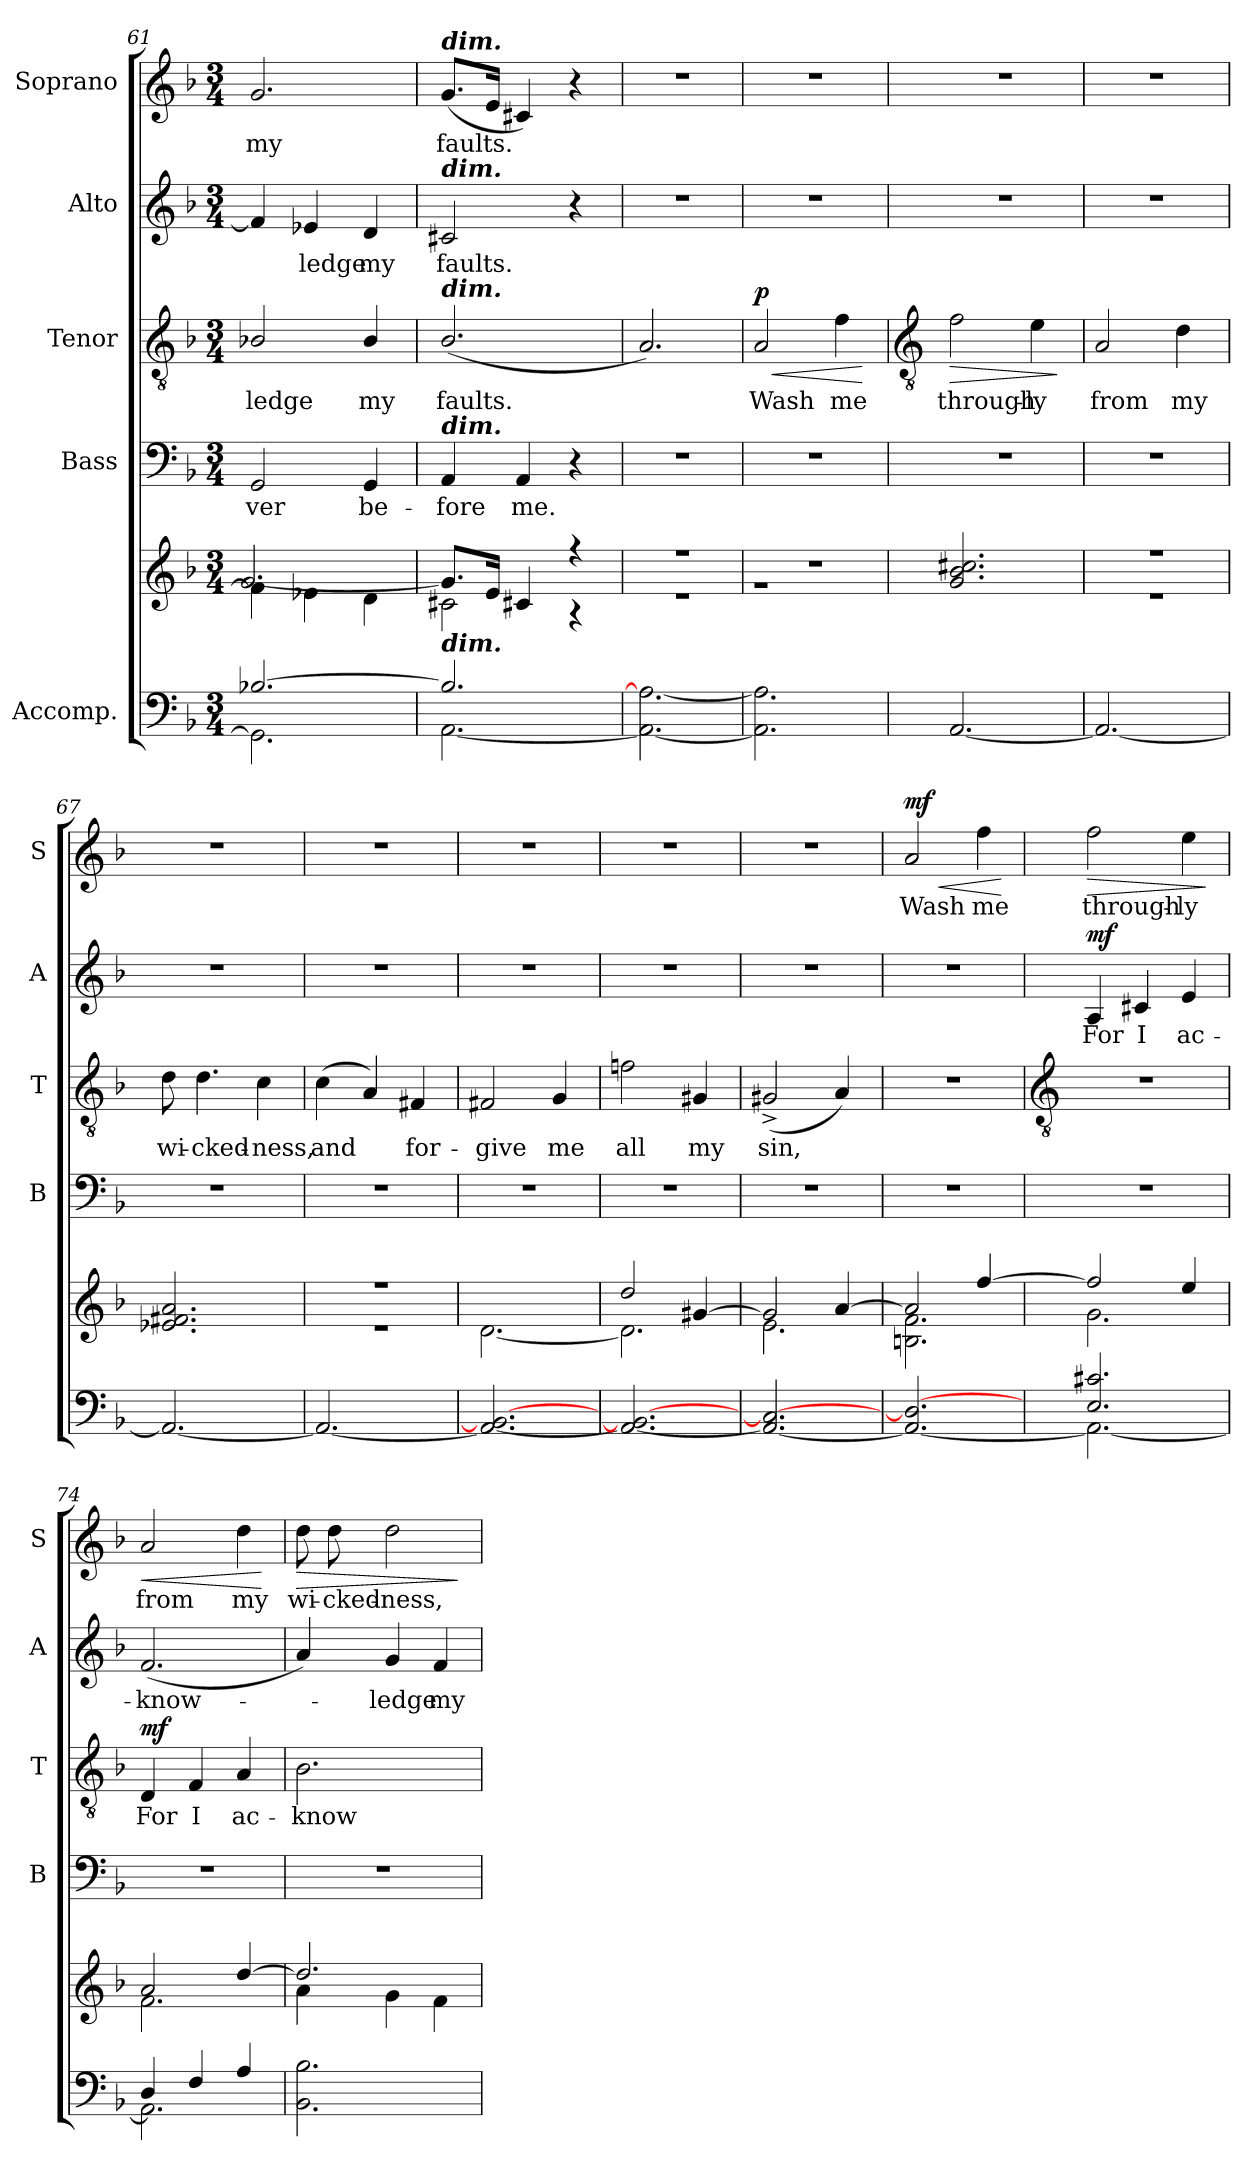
**kern	**kern	**kern	**text	**kern	**text	**dynam	**kern	**text	**dynam	**kern	**text	**dynam
*part5	*part5	*part4	*part4	*part3	*part3	*part3	*part2	*part2	*part2	*part1	*part1	*part1
*staff6	*staff5	*staff4	*staff4	*staff3	*staff3	*staff3	*staff2	*staff2	*staff2	*staff1	*staff1	*staff1
*I"Accomp.	*	*I"Bass	*	*I"Tenor	*	*	*I"Alto	*	*	*I"Soprano	*	*
*	*	*I'B	*	*I'T	*	*	*I'A	*	*	*I'S	*	*
*clefF4	*clefG2	*clefF4	*	*clefGv2	*	*	*clefG2	*	*	*clefG2	*	*
*k[b-]	*k[b-]	*k[b-]	*	*k[b-]	*	*	*k[b-]	*	*	*k[b-]	*	*
*F:	*F:	*F:	*	*F:	*	*	*F:	*	*	*F:	*	*
*M3/4	*M3/4	*M3/4	*	*M3/4	*	*	*M3/4	*	*	*M3/4	*	*
=61	=61	=61	=61	=61	=61	=61	=61	=61	=61	=61	=61	=61
*^	*^	*	*	*	*	*	*	*	*	*	*	*
!	!	!	!	!	!LO:LY:b	!	!LO:LY:b	!	!	!	!	!	!LO:LY:b	!
[2.B-X/	2.GG\]	4f\]	[2.g/	2GG	-ver	2B-X/	-ledge	.	4f]	.	.	2.g	my	.
!	!	!	!	!	!	!	!	!	!	!LO:LY:b	!	!	!	!
.	.	4e-X\	.	.	.	.	.	.	4e-X	ledge	.	.	.	.
!	!	!	!	!	!LO:LY:b	!	!LO:LY:b	!	!	!LO:LY:b	!	!	!	!
.	.	4d\	.	4GG	be-	4B-/	my	.	4d	my	.	.	.	.
=62	=62	=62	=62	=62	=62	=62	=62	=62	=62	=62	=62	=62	=62	=62
!	!	!	!	!	!	!	!	!	!	!	!	!LO:TX:a:Bi:t=dim.	!	!
!	!	!	!	!	!	!	!	!	!LO:TX:a:Bi:t=dim.	!	!	!	!	!
!	!	!	!	!	!	!LO:TX:a:Bi:t=dim.	!	!	!	!	!	!	!	!
!	!	!	!	!LO:TX:a:Bi:t=dim.	!	!	!	!	!	!	!	!	!	!
!LO:TX:a:Bi:t=dim.	!	!	!	!	!	!	!	!	!	!	!	!	!	!
!	!	!	!	!	!LO:LY:b	!	!LO:LY:b	!	!	!LO:LY:b	!	!	!LO:LY:b	!
2.B-/]	[2.AA\	2c#X\	8.g/L]	4AA	-fore	(<2.B-/	faults.	.	2c#X	faults.	.	(<8.gL	faults.	.
.	.	.	16e/J	.	.	.	.	.	.	.	.	16eJ	.	.
!	!	!	!	!	!LO:LY:b	!	!	!	!	!	!	!	!	!
.	.	.	4c#X/	4AA	me.	.	.	.	.	.	.	4c#X)	.	.
.	.	4r	4r	4r	.	.	.	.	4r	.	.	4r	.	.
=63	=63	=63	=63	=63	=63	=63	=63	=63	=63	=63	=63	=63	=63	=63
!	!	!LO:N:vis=1	!LO:N:vis=1	!LO:N:vis=1	!	!	!	!	!LO:N:vis=1	!	!	!LO:N:vis=1	!	!
2.ryy	2.AA\_ 2.A\_	2.r	2.r	2.r	.	2.A)	.	.	2.r	.	.	2.r	.	.
=64	=64	=64	=64	=64	=64	=64	=64	=64	=64	=64	=64	=64	=64	=64
!	!	!LO:N:vis=1	!LO:N:vis=1	!LO:N:vis=1	!	!	!LO:LY:b	!LO:HP:b	!LO:N:vis=1	!	!	!LO:N:vis=1	!	!
!	!	!	!	!	!	!	!	!LO:DY:n=1:b	!	!	!	!	!	!
2.ryy	2.AA\] 2.A\]	2.r	2.r	2.r	.	2A	Wash	< p	2.r	.	.	2.r	.	.
!	!	!	!	!	!	!	!LO:LY:b	!	!	!	!	!	!	!
.	.	.	.	.	.	4f	me	.	.	.	.	.	.	.
*v	*v	*	*	*	*	*	*	*	*	*	*	*	*	*
*	*v	*v	*	*	*	*	*	*	*	*	*	*	*
.	.	.	.	.	.	[	.	.	.	.	.	.
!!LO:LB:g=z
=65	=65	=65	=65	=65	=65	=65	=65	=65	=65	=65	=65	=65
*	*	*	*	*clefGv2	*	*	*	*	*	*	*	*
*	*^	*	*	*	*	*	*	*	*	*	*	*
!	!	!LO:N:vis=1	!LO:N:vis=1	!	!	!LO:LY:b	!LO:HP:b	!LO:N:vis=1	!	!	!LO:N:vis=1	!	!
[2.AA/	2.g/ 2.b-/ 2.cc#X/	2.ryy	2.r	.	2f	through-	>	2.r	.	.	2.r	.	.
!	!	!	!	!	!	!LO:LY:b	!	!	!	!	!	!	!
.	.	.	.	.	4e	-ly	.	.	.	.	.	.	.
*	*v	*v	*	*	*	*	*	*	*	*	*	*	*
.	.	.	.	.	.	]	.	.	.	.	.	.
=66	=66	=66	=66	=66	=66	=66	=66	=66	=66	=66	=66	=66
*	*^	*	*	*	*	*	*	*	*	*	*	*
!	!LO:N:vis=1	!LO:N:vis=1	!LO:N:vis=1	!	!	!LO:LY:b	!	!LO:N:vis=1	!	!	!LO:N:vis=1	!	!
2.AA/_	2.r	2.r	2.r	.	2A	from	.	2.r	.	.	2.r	.	.
!	!	!	!	!	!	!LO:LY:b	!	!	!	!	!	!	!
.	.	.	.	.	4d	my	.	.	.	.	.	.	.
=67	=67	=67	=67	=67	=67	=67	=67	=67	=67	=67	=67	=67	=67
!	!	!LO:N:vis=1	!LO:N:vis=1	!	!	!LO:LY:b	!	!LO:N:vis=1	!	!	!LO:N:vis=1	!	!
2.AA/_	2.e-X/ 2.f#X/ 2.a/	2.ryy	2.r	.	8d	wi-	.	2.r	.	.	2.r	.	.
!	!	!	!	!	!	!LO:LY:b	!	!	!	!	!	!	!
.	.	.	.	.	4.d	-cked-	.	.	.	.	.	.	.
!	!	!	!	!	!	!LO:LY:b	!	!	!	!	!	!	!
.	.	.	.	.	4c	-ness,	.	.	.	.	.	.	.
=68	=68	=68	=68	=68	=68	=68	=68	=68	=68	=68	=68	=68	=68
!	!LO:N:vis=1	!LO:N:vis=1	!LO:N:vis=1	!	!	!LO:LY:b	!	!LO:N:vis=1	!	!	!LO:N:vis=1	!	!
2.AA/_	2.r	2.r	2.r	.	(<4c	and	.	2.r	.	.	2.r	.	.
.	.	.	.	.	4A)	.	.	.	.	.	.	.	.
!	!	!	!	!	!	!LO:LY:b	!	!	!	!	!	!	!
.	.	.	.	.	4F#X	for-	.	.	.	.	.	.	.
=69	=69	=69	=69	=69	=69	=69	=69	=69	=69	=69	=69	=69	=69
!	!	!	!LO:N:vis=1	!	!	!LO:LY:b	!	!LO:N:vis=1	!	!	!LO:N:vis=1	!	!
2.AA/_ 2.BB-/_	2.ryy	[2.d\	2.r	.	2F#X	-give	.	2.r	.	.	2.r	.	.
!	!	!	!	!	!	!LO:LY:b	!	!	!	!	!	!	!
.	.	.	.	.	4G	me	.	.	.	.	.	.	.
=70	=70	=70	=70	=70	=70	=70	=70	=70	=70	=70	=70	=70	=70
!	!	!	!LO:N:vis=1	!	!	!LO:LY:b	!	!LO:N:vis=1	!	!	!LO:N:vis=1	!	!
2.AA/_ 2.BB/_	2dd/	2.d\]	2.r	.	2fn	all	.	2.r	.	.	2.r	.	.
!	!	!	!	!	!	!LO:LY:b	!	!	!	!	!	!	!
.	[4g#X/	.	.	.	4G#X	my	.	.	.	.	.	.	.
=71	=71	=71	=71	=71	=71	=71	=71	=71	=71	=71	=71	=71	=71
!	!	!	!LO:N:vis=1	!	!	!LO:LY:b	!	!LO:N:vis=1	!	!	!LO:N:vis=1	!	!
2.AA/_ 2.C#/_	2g#/]	2.e\	2.r	.	(<2G#X^	sin,	.	2.r	.	.	2.r	.	.
.	[4a/	.	.	.	4A)	.	.	.	.	.	.	.	.
=72	=72	=72	=72	=72	=72	=72	=72	=72	=72	=72	=72	=72	=72
!	!	!	!LO:N:vis=1	!	!LO:N:vis=1	!	!	!LO:N:vis=1	!	!	!	!LO:LY:b	!LO:HP:b
!	!	!	!	!	!	!	!	!	!	!	!	!	!LO:DY:n=1:b
2.AA/_ 2.D/_	2a/]	2.Bn\ 2.f\	2.r	.	2.r	.	.	2.r	.	.	2a	Wash	< mf
!	!	!	!	!	!	!	!	!	!	!	!	!LO:LY:b	!
.	[4ff/	.	.	.	.	.	.	.	.	.	4ff	me	.
*	*v	*v	*	*	*	*	*	*	*	*	*	*	*
.	.	.	.	.	.	.	.	.	.	.	.	[
!!LO:LB:g=z
=73	=73	=73	=73	=73	=73	=73	=73	=73	=73	=73	=73	=73
*	*	*	*	*clefGv2	*	*	*	*	*	*	*	*
*^	*^	*	*	*	*	*	*	*	*	*	*	*
!	!	!	!	!LO:N:vis=1	!	!LO:N:vis=1	!	!	!	!LO:LY:b	!LO:DY:b	!	!LO:LY:b	!LO:HP:b
2.E/ 2.c#X/	2.AA\_	2ff/]	2.g\	2.r	.	2.r	.	.	4A	For	mf	2ff	through-	>
!	!	!	!	!	!	!	!	!	!	!LO:LY:b	!	!	!	!
.	.	.	.	.	.	.	.	.	4c#X	I	.	.	.	.
!	!	!	!	!	!	!	!	!	!	!LO:LY:b	!	!	!LO:LY:b	!
.	.	4ee/	.	.	.	.	.	.	4e	ac-	.	4ee	-ly	.
*v	*v	*	*	*	*	*	*	*	*	*	*	*	*	*
*	*v	*v	*	*	*	*	*	*	*	*	*	*	*
.	.	.	.	.	.	.	.	.	.	.	.	]
=74	=74	=74	=74	=74	=74	=74	=74	=74	=74	=74	=74	=74
*^	*^	*	*	*	*	*	*	*	*	*	*	*
!	!	!	!	!LO:N:vis=1	!	!	!LO:LY:b	!LO:DY:b	!	!LO:LY:b	!	!	!LO:LY:b	!LO:HP:b
4D/	2.AA\]	2a/	2.f\	2.r	.	4D	For	mf	(<2.f	-know-	.	2a	from	<
!	!	!	!	!	!	!	!LO:LY:b	!	!	!	!	!	!	!
4F/	.	.	.	.	.	4F	I	.	.	.	.	.	.	.
!	!	!	!	!	!	!	!LO:LY:b	!	!	!	!	!	!LO:LY:b	!
4A/	.	[4dd/	.	.	.	4A	ac-	.	.	.	.	4dd	my	.
*v	*v	*	*	*	*	*	*	*	*	*	*	*	*	*
*	*v	*v	*	*	*	*	*	*	*	*	*	*	*
.	.	.	.	.	.	.	.	.	.	.	.	[
=75	=75	=75	=75	=75	=75	=75	=75	=75	=75	=75	=75	=75
*^	*^	*	*	*	*	*	*	*	*	*	*	*
!	!	!	!	!LO:N:vis=1	!	!	!LO:LY:b	!	!	!	!	!	!LO:LY:b	!LO:HP:b
2.ryy	2.BB-\ 2.B-\	2.dd/]	4a\	2.r	.	2.B-	-know-	.	4a)	.	.	8dd	wi-	>
!	!	!	!	!	!	!	!	!	!	!	!	!	!LO:LY:b	!
.	.	.	.	.	.	.	.	.	.	.	.	8dd	-cked-	.
!	!	!	!	!	!	!	!	!	!	!LO:LY:b	!	!	!LO:LY:b	!
.	.	.	4g\	.	.	.	.	.	4g	ledge	.	2dd	-ness,	.
!	!	!	!	!	!	!	!	!	!	!LO:LY:b	!	!	!	!
.	.	.	4f\	.	.	.	.	.	4f	my	.	.	.	.
*v	*v	*	*	*	*	*	*	*	*	*	*	*	*	*
*	*v	*v	*	*	*	*	*	*	*	*	*	*	*
.	.	.	.	.	.	.	.	.	.	.	.	]
=	=	=	=	=	=	=	=	=	=	=	=	=
*-	*-	*-	*-	*-	*-	*-	*-	*-	*-	*-	*-	*-
